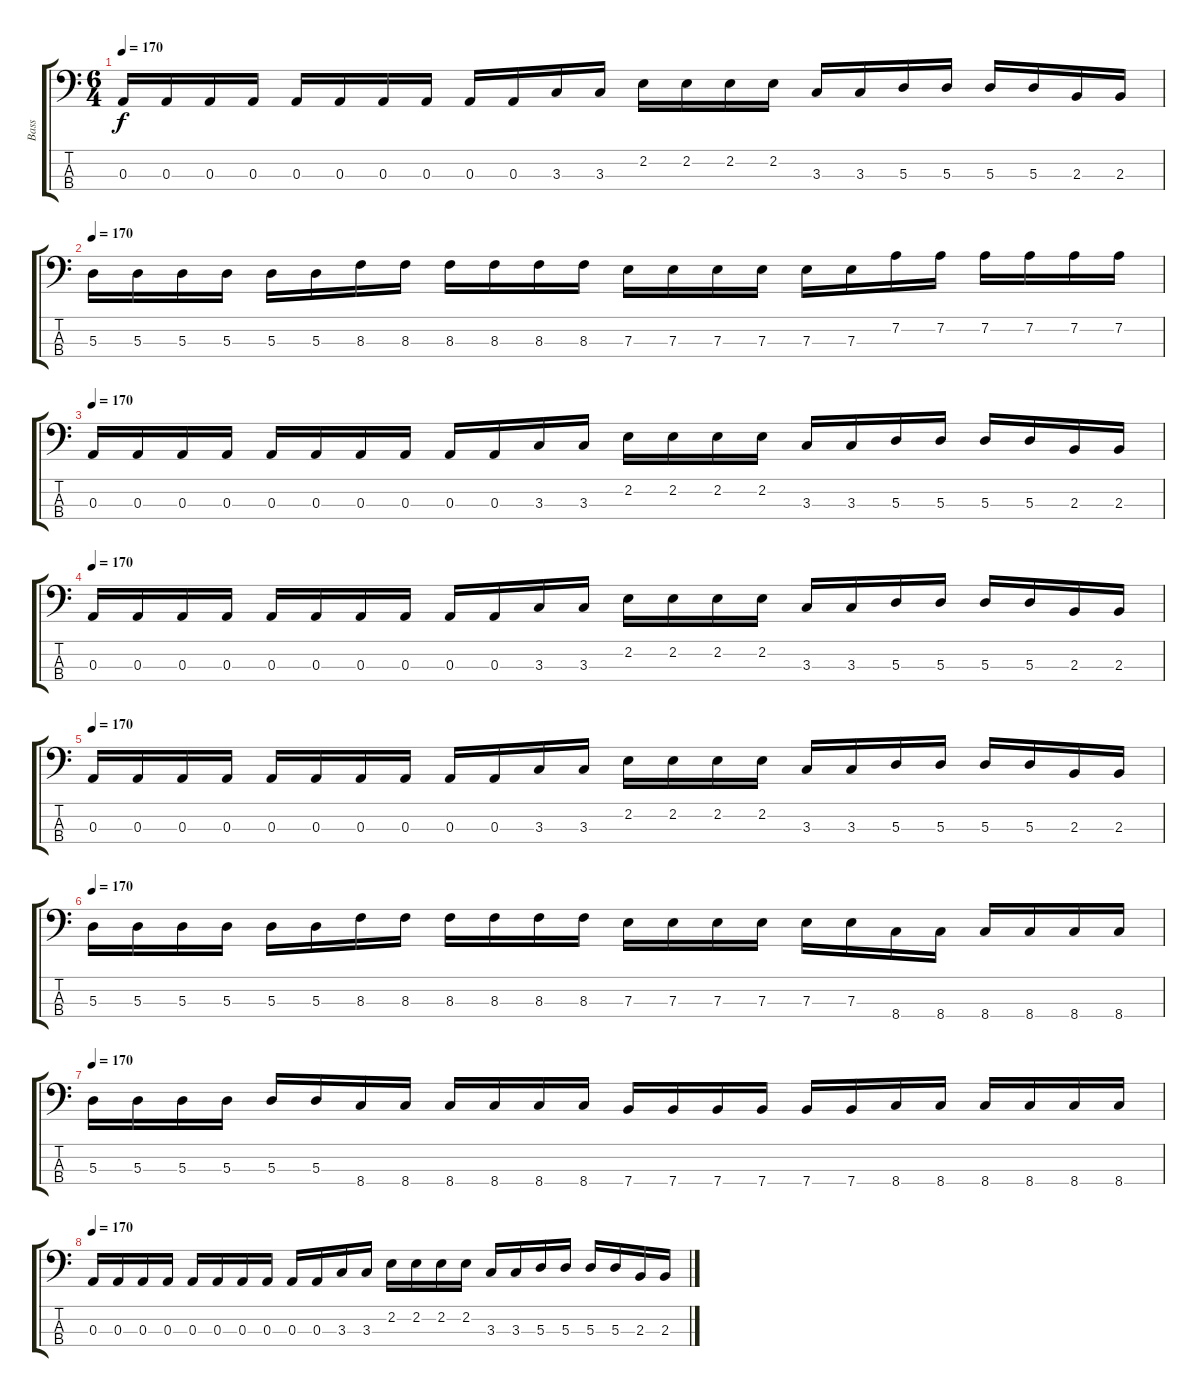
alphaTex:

\track ("Bass" "Bass") {instrument electricbasspick}
\staff {score tabs}
\tuning (G2 D2 A1 E1) {hide}
\ts (6 4)
\tempo 170
\clef f4
\ks c
0.3.16{dy f} 0.3.16 0.3.16 0.3.16 0.3.16 0.3.16 0.3.16 0.3.16 0.3.16 0.3.16 3.3.16 3.3.16 2.2.16 2.2.16 2.2.16 2.2.16 3.3.16 3.3.16 5.3.16 5.3.16 5.3.16 5.3.16 2.3.16 2.3.16 |
\tempo 170
5.3.16 5.3.16 5.3.16 5.3.16 5.3.16 5.3.16 8.3.16 8.3.16 8.3.16 8.3.16 8.3.16 8.3.16 7.3.16 7.3.16 7.3.16 7.3.16 7.3.16 7.3.16 7.2.16 7.2.16 7.2.16 7.2.16 7.2.16 7.2.16 |
\tempo 170
0.3.16 0.3.16 0.3.16 0.3.16 0.3.16 0.3.16 0.3.16 0.3.16 0.3.16 0.3.16 3.3.16 3.3.16 2.2.16 2.2.16 2.2.16 2.2.16 3.3.16 3.3.16 5.3.16 5.3.16 5.3.16 5.3.16 2.3.16 2.3.16 |
\tempo 170
0.3.16 0.3.16 0.3.16 0.3.16 0.3.16 0.3.16 0.3.16 0.3.16 0.3.16 0.3.16 3.3.16 3.3.16 2.2.16 2.2.16 2.2.16 2.2.16 3.3.16 3.3.16 5.3.16 5.3.16 5.3.16 5.3.16 2.3.16 2.3.16 |
\tempo 170
0.3.16 0.3.16 0.3.16 0.3.16 0.3.16 0.3.16 0.3.16 0.3.16 0.3.16 0.3.16 3.3.16 3.3.16 2.2.16 2.2.16 2.2.16 2.2.16 3.3.16 3.3.16 5.3.16 5.3.16 5.3.16 5.3.16 2.3.16 2.3.16 |
\tempo 170
5.3.16 5.3.16 5.3.16 5.3.16 5.3.16 5.3.16 8.3.16 8.3.16 8.3.16 8.3.16 8.3.16 8.3.16 7.3.16 7.3.16 7.3.16 7.3.16 7.3.16 7.3.16 8.4.16 8.4.16 8.4.16 8.4.16 8.4.16 8.4.16 |
\tempo 170
5.3.16 5.3.16 5.3.16 5.3.16 5.3.16 5.3.16 8.4.16 8.4.16 8.4.16 8.4.16 8.4.16 8.4.16 7.4.16 7.4.16 7.4.16 7.4.16 7.4.16 7.4.16 8.4.16 8.4.16 8.4.16 8.4.16 8.4.16 8.4.16 |
\tempo 170
0.3.16 0.3.16 0.3.16 0.3.16 0.3.16 0.3.16 0.3.16 0.3.16 0.3.16 0.3.16 3.3.16 3.3.16 2.2.16 2.2.16 2.2.16 2.2.16 3.3.16 3.3.16 5.3.16 5.3.16 5.3.16 5.3.16 2.3.16 2.3.16
